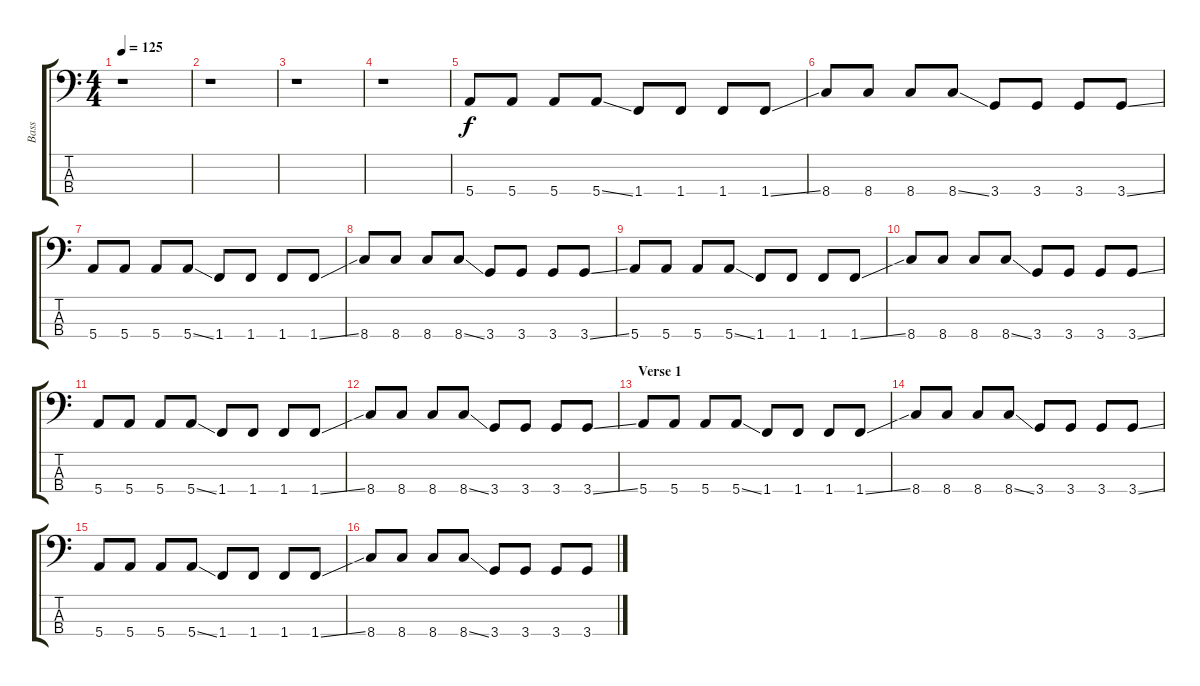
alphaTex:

\track ("Bass" "Bass") {instrument electricbassfinger}
\staff {score tabs}
\tuning (G2 D2 A1 E1) {hide}
\ts (4 4)
\tempo 125
\clef f4
\ks c
r.1{dy f instrument electricbassfinger} |
r.1 |
r.1 |
r.1 |
5.4.8 5.4.8 5.4.8 5.4{ss}.8 1.4.8 1.4.8 1.4.8 1.4{ss}.8 |
8.4.8 8.4.8 8.4.8 8.4{ss}.8 3.4.8 3.4.8 3.4.8 3.4{ss}.8 |
5.4.8 5.4.8 5.4.8 5.4{ss}.8 1.4.8 1.4.8 1.4.8 1.4{ss}.8 |
8.4.8 8.4.8 8.4.8 8.4{ss}.8 3.4.8 3.4.8 3.4.8 3.4{ss}.8 |
5.4.8 5.4.8 5.4.8 5.4{ss}.8 1.4.8 1.4.8 1.4.8 1.4{ss}.8 |
8.4.8 8.4.8 8.4.8 8.4{ss}.8 3.4.8 3.4.8 3.4.8 3.4{ss}.8 |
5.4.8 5.4.8 5.4.8 5.4{ss}.8 1.4.8 1.4.8 1.4.8 1.4{ss}.8 |
8.4.8 8.4.8 8.4.8 8.4{ss}.8 3.4.8 3.4.8 3.4.8 3.4{ss}.8 |
\section ("" "Verse 1")
5.4.8 5.4.8 5.4.8 5.4{ss}.8 1.4.8 1.4.8 1.4.8 1.4{ss}.8 |
8.4.8 8.4.8 8.4.8 8.4{ss}.8 3.4.8 3.4.8 3.4.8 3.4{ss}.8 |
5.4.8 5.4.8 5.4.8 5.4{ss}.8 1.4.8 1.4.8 1.4.8 1.4{ss}.8 |
8.4.8 8.4.8 8.4.8 8.4{ss}.8 3.4.8 3.4.8 3.4.8 3.4{ss}.8
